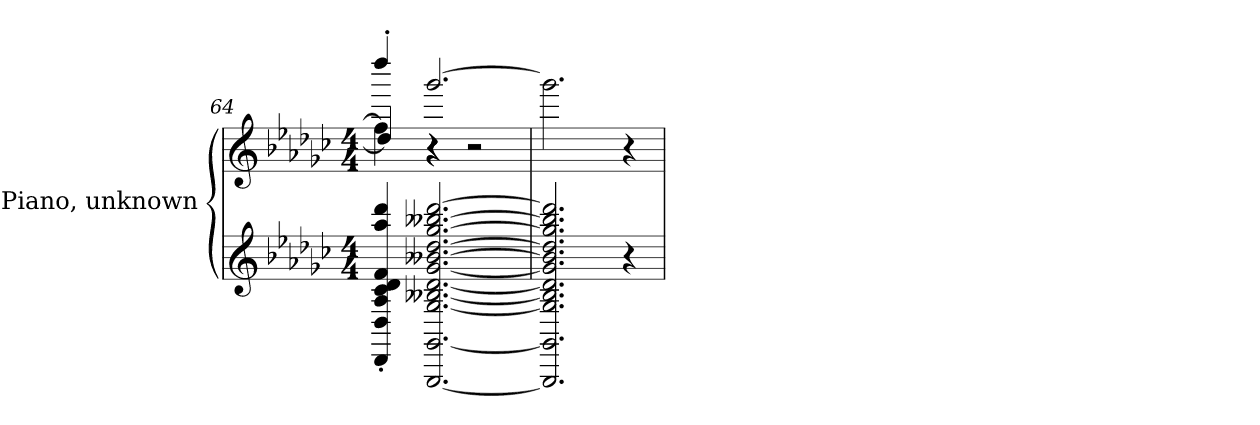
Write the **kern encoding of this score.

**kern	**kern
*part1	*part1
*staff2	*staff1
*I"Piano, unknown	*
*I'Pno.	*
*clefG2	*clefG2
*k[b-e-a-d-g-c-]	*k[b-e-a-d-g-c-]
*M4/4	*M4/4
=64	=64
*	*^
*	*	*^
4DD-/' 4D-/' 4A-/' 4c-/' 4d-/' 4f/' 4aa-/' 4ddd-/'	4dddd-'/	4ff\]	4dd-/]
[2.GGG-/ [2.GG-/ [2.G-/ [2.B--X/ [2.d-/ [2.g-/ [2.b--X/ [2.dd-/ [2.gg-/ [2.bb--X/ [2.ddd-/	[2.ggg-/	4r	4r
.	.	2r	2r
*	*v	*v	*v
=65	=65
2.GGG-/] 2.GG-/] 2.G-/] 2.B--/] 2.d-/] 2.g-/] 2.b--/] 2.dd-/] 2.gg-/] 2.bb--/] 2.ddd-/]	2.ggg-\]
4r	4r
=	=
*-	*-
